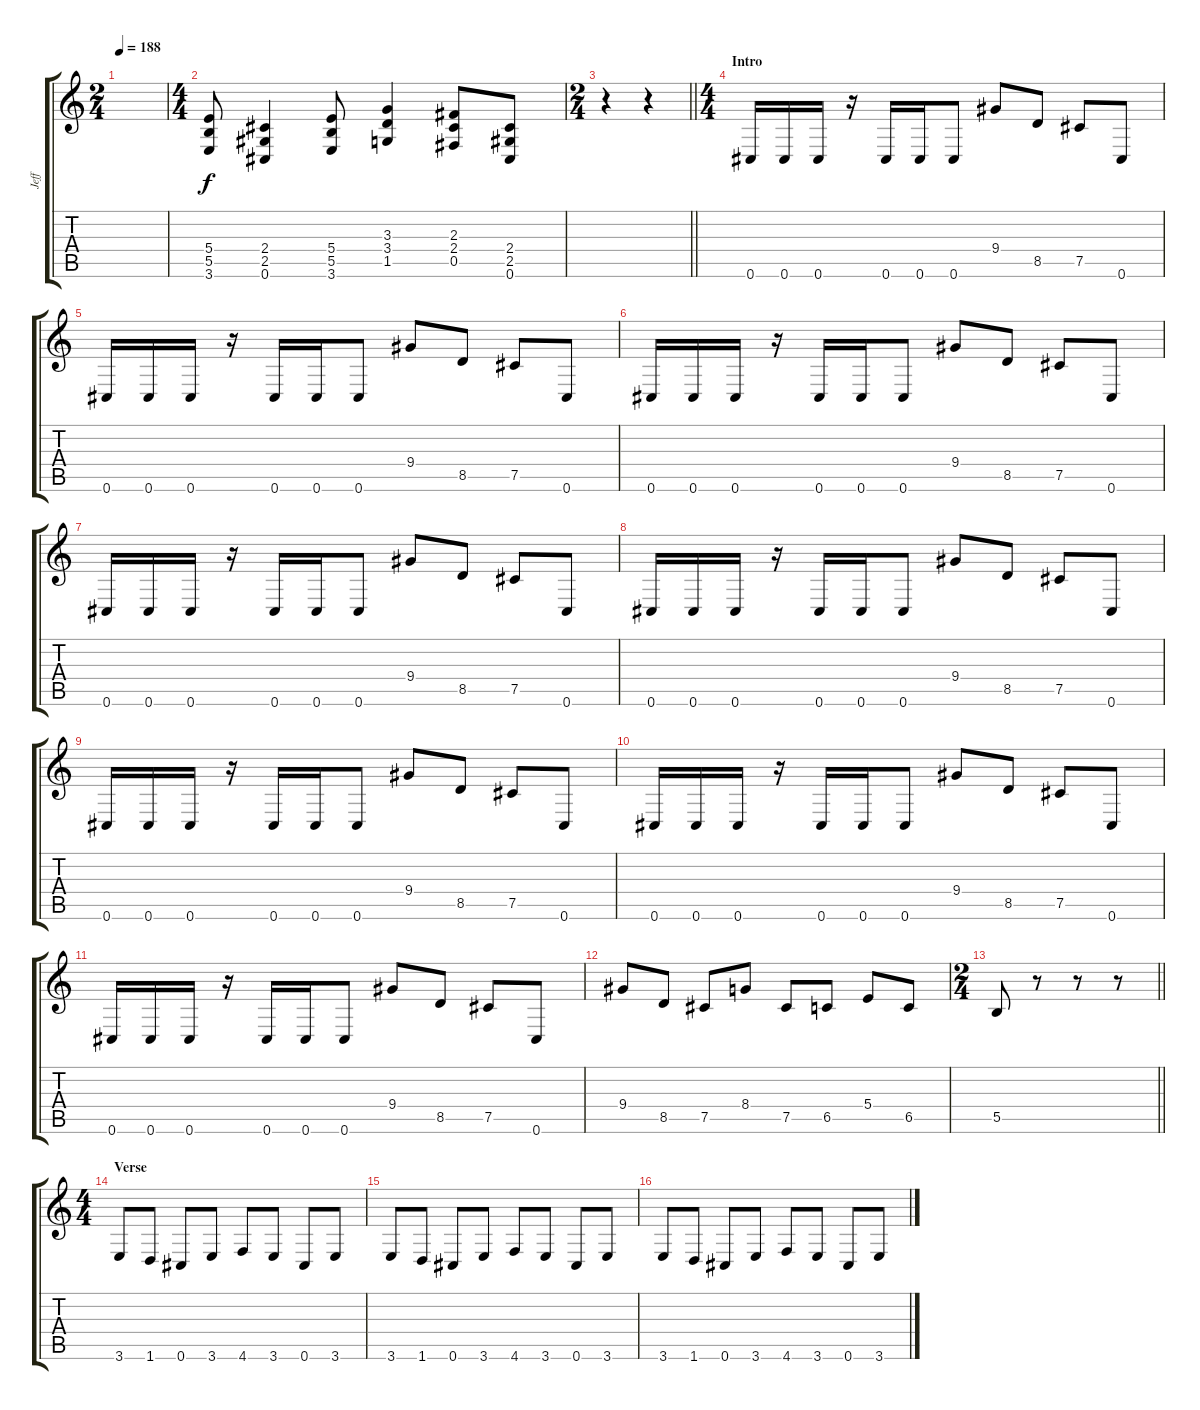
\track ("Jeff" "Jeff") {instrument distortionguitar}
\staff {score tabs}
\tuning (Db4 Ab3 E3 B2 Gb2 Db2) {hide}
\ts (2 4)
\tempo 188
\clef g2
\ks c
|
\ts (4 4)
(5.4 5.5 3.6).8 (2.4 2.5 0.6).4 (5.4 5.5 3.6).8 (3.3 3.4 1.5).4 (2.3 2.4 0.5).8 (2.4 2.5 0.6).8 |
\ts (2 4)
\barLineRight lightlight
r.4 r.4 |
\ts (4 4)
\section ("" "Intro")
0.6.16 0.6.16 0.6.16 r.16 0.6.16 0.6.16 0.6.8 9.4.8 8.5.8 7.5.8 0.6.8 |
0.6.16 0.6.16 0.6.16 r.16 0.6.16 0.6.16 0.6.8 9.4.8 8.5.8 7.5.8 0.6.8 |
0.6.16 0.6.16 0.6.16 r.16 0.6.16 0.6.16 0.6.8 9.4.8 8.5.8 7.5.8 0.6.8 |
0.6.16 0.6.16 0.6.16 r.16 0.6.16 0.6.16 0.6.8 9.4.8 8.5.8 7.5.8 0.6.8 |
0.6.16 0.6.16 0.6.16 r.16 0.6.16 0.6.16 0.6.8 9.4.8 8.5.8 7.5.8 0.6.8 |
0.6.16 0.6.16 0.6.16 r.16 0.6.16 0.6.16 0.6.8 9.4.8 8.5.8 7.5.8 0.6.8 |
0.6.16 0.6.16 0.6.16 r.16 0.6.16 0.6.16 0.6.8 9.4.8 8.5.8 7.5.8 0.6.8 |
0.6.16 0.6.16 0.6.16 r.16 0.6.16 0.6.16 0.6.8 9.4.8 8.5.8 7.5.8 0.6.8 |
9.4.8 8.5.8 7.5.8 8.4.8 7.5.8 6.5.8 5.4.8 6.5.8 |
\ts (2 4)
\barLineRight lightlight
5.5.8 r.8 r.8 r.8 |
\ts (4 4)
\section ("" "Verse")
3.6.8 1.6.8 0.6.8 3.6.8 4.6.8 3.6.8 0.6.8 3.6.8 |
3.6.8 1.6.8 0.6.8 3.6.8 4.6.8 3.6.8 0.6.8 3.6.8 |
3.6.8 1.6.8 0.6.8 3.6.8 4.6.8 3.6.8 0.6.8 3.6.8
